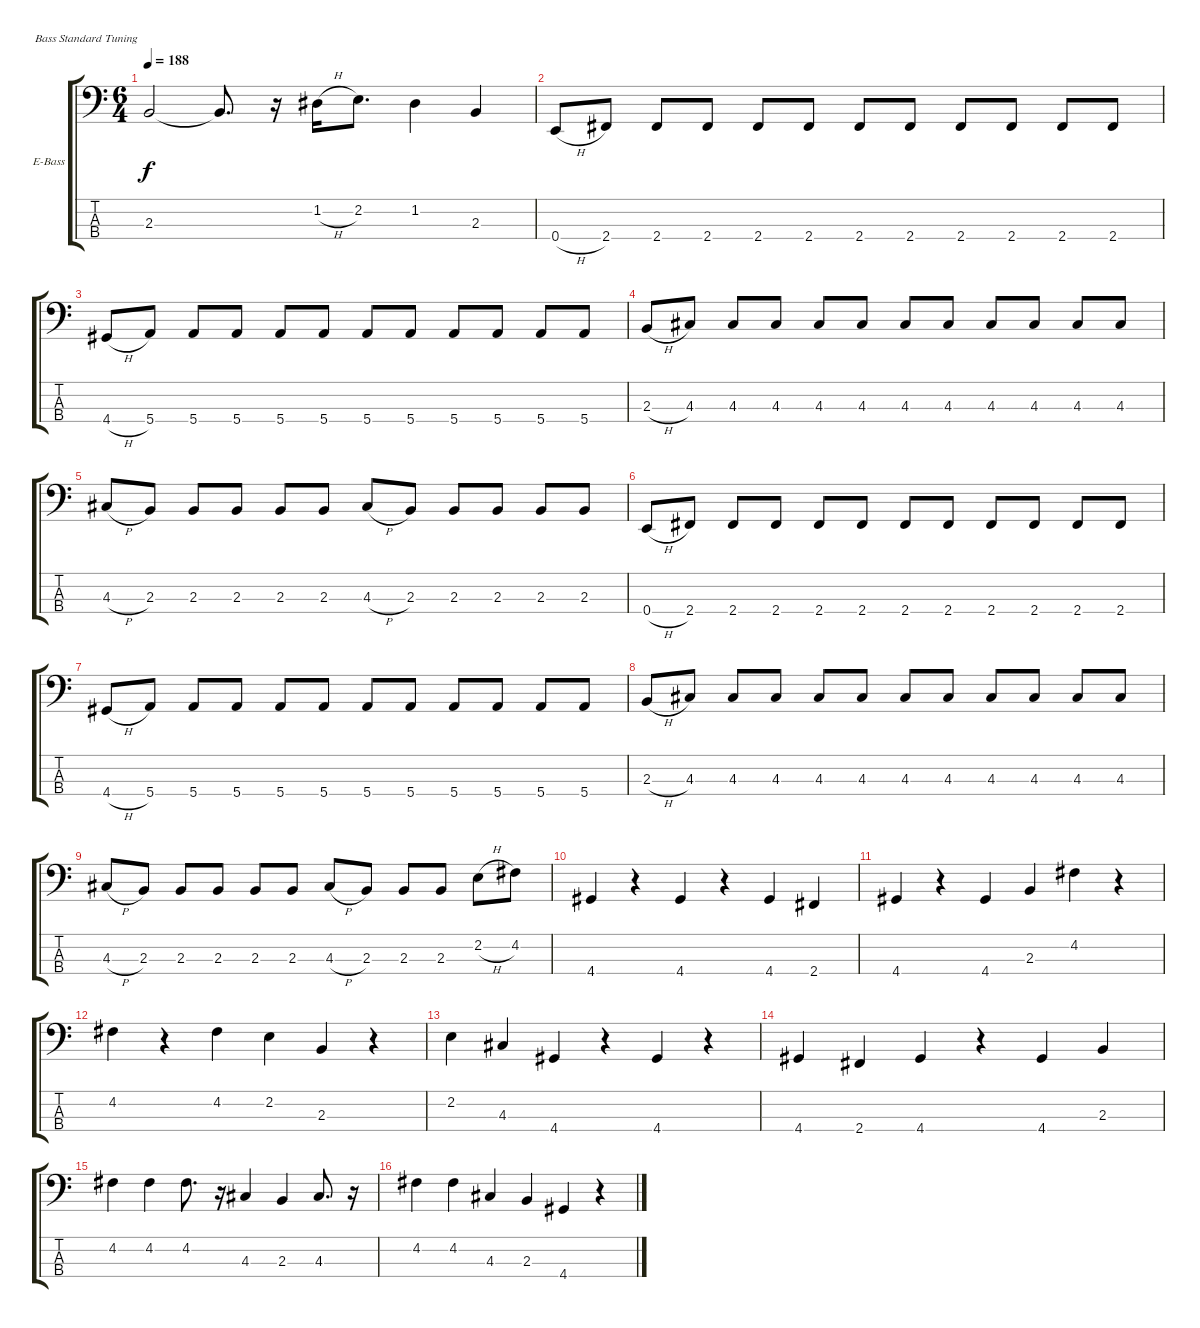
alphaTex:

\bracketExtendMode groupsimilarinstruments
\firstSystemTrackNameOrientation horizontal
\otherSystemsTrackNameOrientation horizontal
\track ("Bass" "E-Bass") {instrument electricbasspick}
\staff {score tabs}
\tuning (G2 D2 A1 E1)
\ts (6 4)
\tempo 188
\clef f4
\ks c
2.3.2{dy f} 2.3{t}.8{d} r.16 1.2{h}.16 2.2.8{d} 1.2.4 2.3.4 |
0.4{h}.8 2.4.8 2.4.8 2.4.8 2.4.8 2.4.8 2.4.8 2.4.8 2.4.8 2.4.8 2.4.8 2.4.8 |
4.4{h}.8 5.4.8 5.4.8 5.4.8 5.4.8 5.4.8 5.4.8 5.4.8 5.4.8 5.4.8 5.4.8 5.4.8 |
2.3{h}.8 4.3.8 4.3.8 4.3.8 4.3.8 4.3.8 4.3.8 4.3.8 4.3.8 4.3.8 4.3.8 4.3.8 |
4.3{h}.8 2.3.8 2.3.8 2.3.8 2.3.8 2.3.8 4.3{h}.8 2.3.8 2.3.8 2.3.8 2.3.8 2.3.8 |
0.4{h}.8 2.4.8 2.4.8 2.4.8 2.4.8 2.4.8 2.4.8 2.4.8 2.4.8 2.4.8 2.4.8 2.4.8 |
4.4{h}.8 5.4.8 5.4.8 5.4.8 5.4.8 5.4.8 5.4.8 5.4.8 5.4.8 5.4.8 5.4.8 5.4.8 |
2.3{h}.8 4.3.8 4.3.8 4.3.8 4.3.8 4.3.8 4.3.8 4.3.8 4.3.8 4.3.8 4.3.8 4.3.8 |
4.3{h}.8 2.3.8 2.3.8 2.3.8 2.3.8 2.3.8 4.3{h}.8 2.3.8 2.3.8 2.3.8 2.2{h}.8 4.2.8 |
4.4.4 r.4 4.4.4 r.4 4.4.4 2.4.4 |
4.4.4 r.4 4.4.4 2.3.4 4.2.4 r.4 |
4.2.4 r.4 4.2.4 2.2.4 2.3.4 r.4 |
2.2.4 4.3.4 4.4.4 r.4 4.4.4 r.4 |
4.4.4 2.4.4 4.4.4 r.4 4.4.4 2.3.4 |
4.2.4 4.2.4 4.2.8{d} r.16 4.3.4 2.3.4 4.3.8{d} r.16 |
4.2.4 4.2.4 4.3.4 2.3.4 4.4.4 r.4
